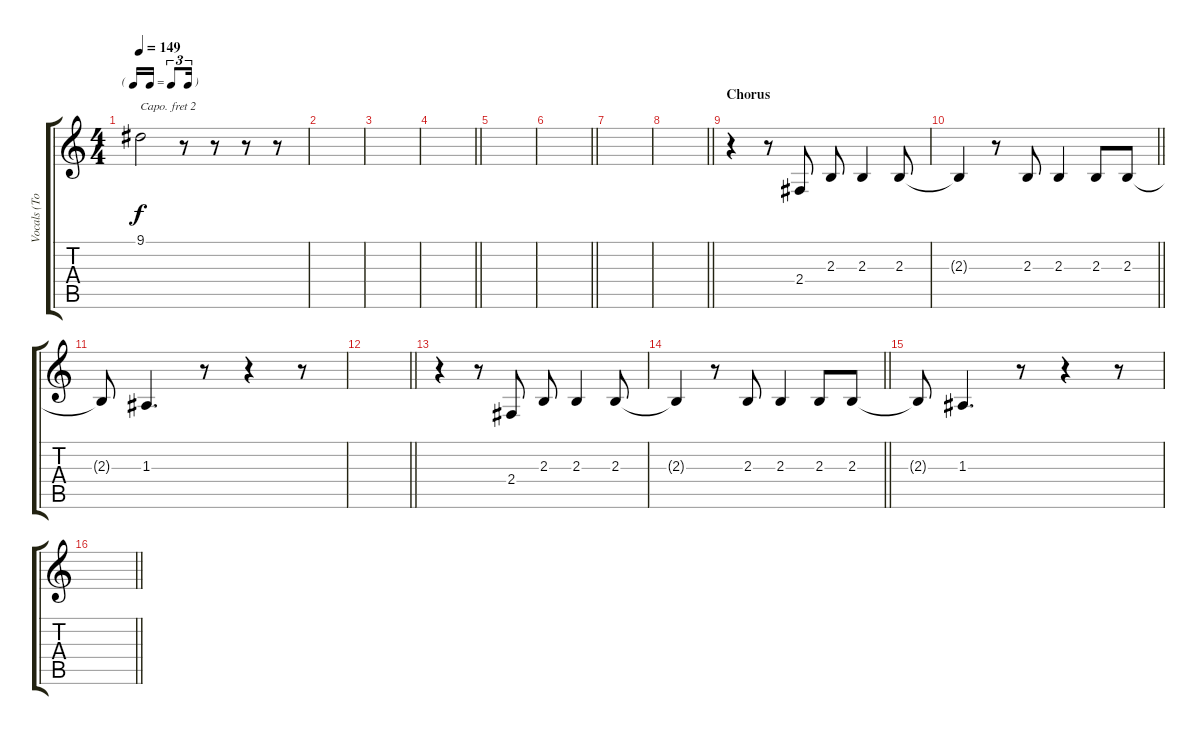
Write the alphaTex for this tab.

\track ("Vocals (Tom)" "Vocals (To") {instrument bassoon}
\staff {score tabs}
\capo 2
\tuning (E4 B3 G3 D3 A2 E2) {hide}
\ts (4 4)
\tf triplet16th
\tempo 149
\clef g2
\ks c
9.1{t}.2{dy f} r.8 r.8 r.8 r.8 |
|
|
\barLineRight lightlight
|
|
\barLineRight lightlight
|
|
\barLineRight lightlight
|
\section ("" "Chorus")
r.4 r.8 2.4.8 2.3.8 2.3.4 2.3.8 |
\barLineRight lightlight
2.3{t}.4 r.8 2.3.8 2.3.4 2.3.8 2.3.8 |
2.3{t}.8 1.3.4{d} r.8 r.4 r.8 |
\barLineRight lightlight
|
r.4 r.8 2.4.8 2.3.8 2.3.4 2.3.8 |
\barLineRight lightlight
2.3{t}.4 r.8 2.3.8 2.3.4 2.3.8 2.3.8 |
2.3{t}.8 1.3.4{d} r.8 r.4 r.8 |
\barLineRight lightlight
